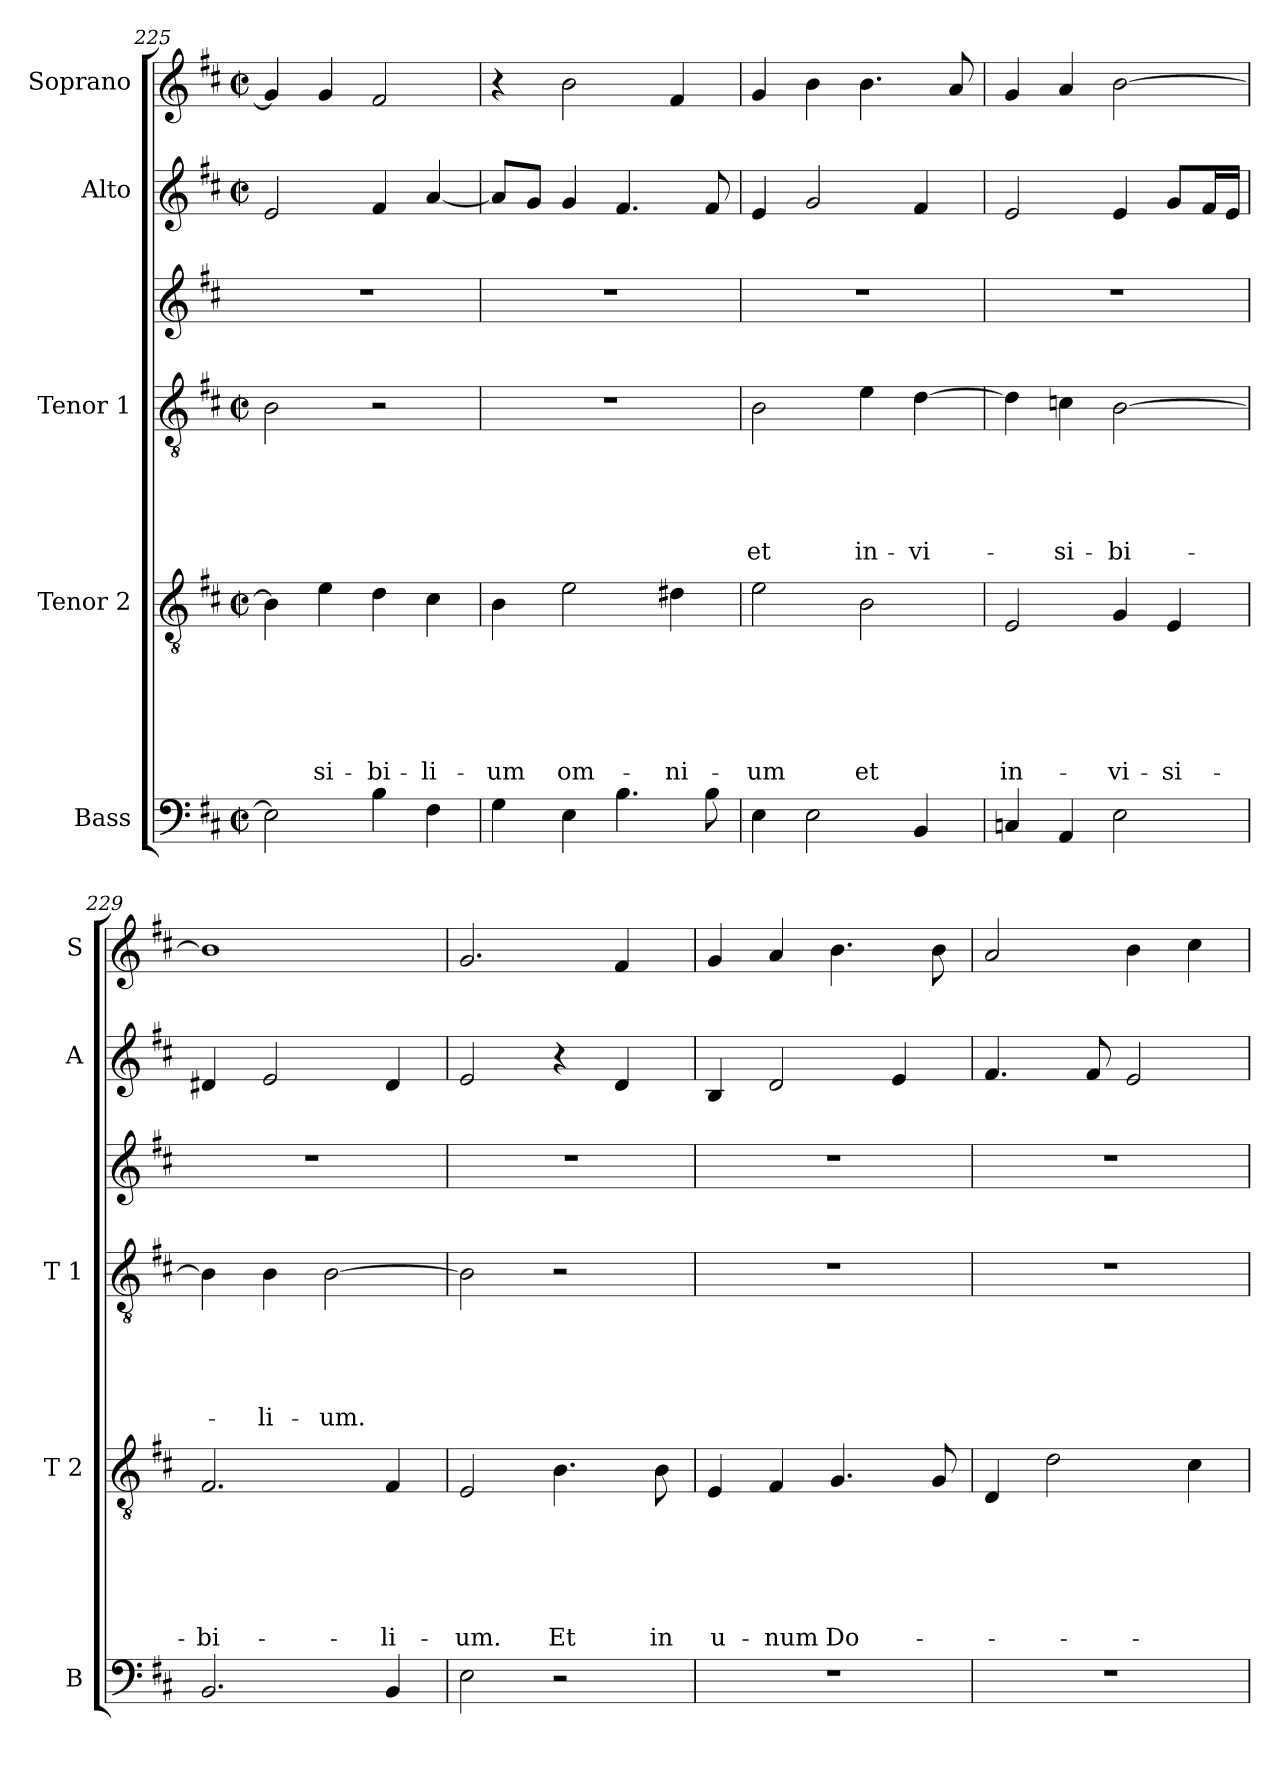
**kern	**kern	**text	**text	**text	**text	**text	**text	**kern	**text	**text	**text	**text	**text	**kern	**kern	**kern
*part6	*part5	*part5	*part5	*part5	*part5	*part5	*part5	*part4	*part4	*part4	*part4	*part4	*part4	*part3	*part2	*part1
*staff6	*staff5	*staff5	*staff5	*staff5	*staff5	*staff5	*staff5	*staff4	*staff4	*staff4	*staff4	*staff4	*staff4	*staff3	*staff2	*staff1
*I"Bass	*I"Tenor 2	*	*	*	*	*	*	*I"Tenor 1	*	*	*	*	*	*	*I"Alto	*I"Soprano
*I'B	*I'T 2	*	*	*	*	*	*	*I'T 1	*	*	*	*	*	*	*I'A	*I'S
*clefF4	*clefGv2	*	*	*	*	*	*	*clefGv2	*	*	*	*	*	*clefG2	*clefG2	*clefG2
*k[f#c#]	*k[f#c#]	*	*	*	*	*	*	*k[f#c#]	*	*	*	*	*	*k[f#c#]	*k[f#c#]	*k[f#c#]
*D:	*D:	*	*	*	*	*	*	*D:	*	*	*	*	*	*D:	*D:	*D:
*M2/2	*M2/2	*	*	*	*	*	*	*M2/2	*	*	*	*	*	*	*M2/2	*M2/2
*met(c|)	*met(c|)	*	*	*	*	*	*	*met(c|)	*	*	*	*	*	*	*met(c|)	*met(c|)
=225	=225	=225	=225	=225	=225	=225	=225	=225	=225	=225	=225	=225	=225	=225	=225	=225
2E\]	4B\]	.	.	.	.	.	.	2B\	.	.	.	.	.	1r	2e/	4g/]
!	!	!	!	!	!	!	!LO:LY:b	!	!	!	!	!	!	!	!	!
.	4e\	.	.	.	.	.	-si-	.	.	.	.	.	.	.	.	4g/
!	!	!	!	!	!	!	!LO:LY:b	!	!	!	!	!	!	!	!	!
4B\	4d\	.	.	.	.	.	-bi-	2r	.	.	.	.	.	.	4f#/	2f#/
!	!	!	!	!	!	!	!LO:LY:b	!	!	!	!	!	!	!	!	!
4F#\	4c#\	.	.	.	.	.	-li-	.	.	.	.	.	.	.	[<4a/	.
=226	=226	=226	=226	=226	=226	=226	=226	=226	=226	=226	=226	=226	=226	=226	=226	=226
!	!	!	!	!	!	!	!LO:LY:b	!	!	!	!	!	!	!	!	!
4G\	4B\	.	.	.	.	.	-um	1r	.	.	.	.	.	1r	8a/L]	4r
.	.	.	.	.	.	.	.	.	.	.	.	.	.	.	8g/J	.
!	!	!	!	!	!	!	!LO:LY:b	!	!	!	!	!	!	!	!	!
4E\	2e\	.	.	.	.	.	om-	.	.	.	.	.	.	.	4g/	2b\
4.B\	.	.	.	.	.	.	.	.	.	.	.	.	.	.	4.f#/	.
!	!	!	!	!	!	!	!LO:LY:b	!	!	!	!	!	!	!	!	!
.	4d#X\	.	.	.	.	.	-ni-	.	.	.	.	.	.	.	.	4f#/
8B\	.	.	.	.	.	.	.	.	.	.	.	.	.	.	8f#/	.
=227	=227	=227	=227	=227	=227	=227	=227	=227	=227	=227	=227	=227	=227	=227	=227	=227
!	!	!	!	!	!	!	!LO:LY:b	!	!	!	!	!	!LO:LY:b	!	!	!
4E\	2e\	.	.	.	.	.	-um	2B\	.	.	.	.	et	1r	4e/	4g/
2E\	.	.	.	.	.	.	.	.	.	.	.	.	.	.	2g/	4b\
!	!	!	!	!	!	!	!LO:LY:b	!	!	!	!	!	!LO:LY:b	!	!	!
.	2B\	.	.	.	.	.	et	4e\	.	.	.	.	in-	.	.	4.b\
!	!	!	!	!	!	!	!	!	!	!	!	!	!LO:LY:b	!	!	!
4BB/	.	.	.	.	.	.	.	[>4d\	.	.	.	.	-vi-	.	4f#/	.
.	.	.	.	.	.	.	.	.	.	.	.	.	.	.	.	8a/
=228	=228	=228	=228	=228	=228	=228	=228	=228	=228	=228	=228	=228	=228	=228	=228	=228
!	!	!	!	!	!	!	!LO:LY:b	!	!	!	!	!	!	!	!	!
4Cn/	2E/	.	.	.	.	.	in-	4d\]	.	.	.	.	.	1r	2e/	4g/
!	!	!	!	!	!	!	!	!	!	!	!	!	!LO:LY:b	!	!	!
4AA/	.	.	.	.	.	.	.	4cn\	.	.	.	.	-si-	.	.	4a/
!	!	!	!	!	!	!	!LO:LY:b	!	!	!	!	!	!LO:LY:b	!	!	!
2E\	4G/	.	.	.	.	.	-vi-	[>2B\	.	.	.	.	-bi-	.	4e/	[>2b\
!	!	!	!	!	!	!	!LO:LY:b	!	!	!	!	!	!	!	!	!
.	4E/	.	.	.	.	.	-si-	.	.	.	.	.	.	.	8g/L	.
.	.	.	.	.	.	.	.	.	.	.	.	.	.	.	16f#/L	.
.	.	.	.	.	.	.	.	.	.	.	.	.	.	.	16e/JJ	.
!!LO:PB:g=z
=229	=229	=229	=229	=229	=229	=229	=229	=229	=229	=229	=229	=229	=229	=229	=229	=229
!	!	!	!	!	!	!	!LO:LY:b	!	!	!	!	!	!	!	!	!
2.BB/	2.F#/	.	.	.	.	.	-bi-	4B\]	.	.	.	.	.	1r	4d#X/	1b]
!	!	!	!	!	!	!	!	!	!	!	!	!	!LO:LY:b	!	!	!
.	.	.	.	.	.	.	.	4B\	.	.	.	.	-li-	.	2e/	.
!	!	!	!	!	!	!	!	!	!	!	!	!	!LO:LY:b	!	!	!
.	.	.	.	.	.	.	.	[>2B\	.	.	.	.	-um.	.	.	.
!	!	!	!	!	!	!	!LO:LY:b	!	!	!	!	!	!	!	!	!
4BB/	4F#/	.	.	.	.	.	-li-	.	.	.	.	.	.	.	4d#/	.
=230	=230	=230	=230	=230	=230	=230	=230	=230	=230	=230	=230	=230	=230	=230	=230	=230
!	!	!	!	!	!	!	!LO:LY:b	!	!	!	!	!	!	!	!	!
2E\	2E/	.	.	.	.	.	-um.	2B\]	.	.	.	.	.	1r	2e/	2.g/
!	!	!	!	!	!	!	!LO:LY:b	!	!	!	!	!	!	!	!	!
2r	4.B\	.	.	.	.	.	Et	2r	.	.	.	.	.	.	4r	.
.	.	.	.	.	.	.	.	.	.	.	.	.	.	.	4d/	4f#/
!	!	!	!	!	!	!	!LO:LY:b	!	!	!	!	!	!	!	!	!
.	8B\	.	.	.	.	.	in	.	.	.	.	.	.	.	.	.
=231	=231	=231	=231	=231	=231	=231	=231	=231	=231	=231	=231	=231	=231	=231	=231	=231
!	!	!	!	!	!	!	!LO:LY:b	!	!	!	!	!	!	!	!	!
1r	4E/	.	.	.	.	.	u-	1r	.	.	.	.	.	1r	4B/	4g/
!	!	!	!	!	!	!	!LO:LY:b	!	!	!	!	!	!	!	!	!
.	4F#/	.	.	.	.	.	-num	.	.	.	.	.	.	.	2d/	4a/
!	!	!	!	!	!	!	!LO:LY:b	!	!	!	!	!	!	!	!	!
.	4.G/	.	.	.	.	.	Do-	.	.	.	.	.	.	.	.	4.b\
.	.	.	.	.	.	.	.	.	.	.	.	.	.	.	4e/	.
.	8G/	.	.	.	.	.	.	.	.	.	.	.	.	.	.	8b\
=232	=232	=232	=232	=232	=232	=232	=232	=232	=232	=232	=232	=232	=232	=232	=232	=232
1r	4D/	.	.	.	.	.	.	1r	.	.	.	.	.	1r	4.f#/	2a/
.	2d\	.	.	.	.	.	.	.	.	.	.	.	.	.	.	.
.	.	.	.	.	.	.	.	.	.	.	.	.	.	.	8f#/	.
.	.	.	.	.	.	.	.	.	.	.	.	.	.	.	2e/	4b\
.	4c#\	.	.	.	.	.	.	.	.	.	.	.	.	.	.	4cc#\
=	=	=	=	=	=	=	=	=	=	=	=	=	=	=	=	=
*-	*-	*-	*-	*-	*-	*-	*-	*-	*-	*-	*-	*-	*-	*-	*-	*-
